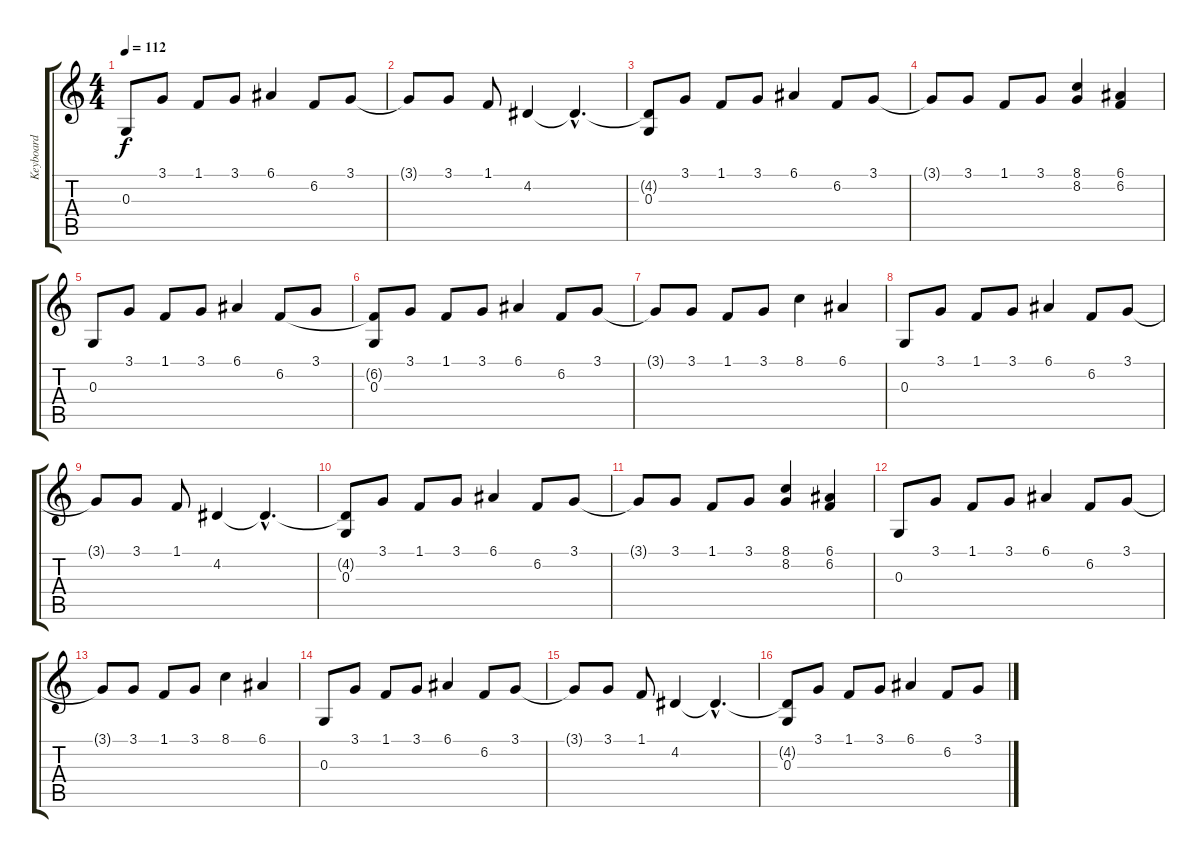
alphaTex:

\track ("Keyboard" "Keyboard") {instrument rockorgan}
\staff {score tabs}
\tuning (E4 B3 G3 D3 A2 E2) {hide}
\ts (4 4)
\tempo 112
\clef g2
\ks c
0.3.8{dy f} 3.1.8 1.1.8 3.1.8 6.1.4 6.2.8 3.1.8 |
3.1{t}.8 3.1.8 1.1.8 4.2.4 4.2{hac t}.4{d} |
(4.2{t} 0.3).8 3.1.8 1.1.8 3.1.8 6.1.4 6.2.8 3.1.8 |
3.1{t}.8 3.1.8 1.1.8 3.1.8 (8.1 8.2).4 (6.1 6.2).4 |
0.3.8 3.1.8 1.1.8 3.1.8 6.1.4 6.2.8 3.1.8 |
(6.2{t} 0.3).8 3.1.8 1.1.8 3.1.8 6.1.4 6.2.8 3.1.8 |
3.1{t}.8 3.1.8 1.1.8 3.1.8 8.1.4 6.1.4 |
0.3.8 3.1.8 1.1.8 3.1.8 6.1.4 6.2.8 3.1.8 |
3.1{t}.8 3.1.8 1.1.8 4.2.4 4.2{hac t}.4{d} |
(4.2{t} 0.3).8 3.1.8 1.1.8 3.1.8 6.1.4 6.2.8 3.1.8 |
3.1{t}.8 3.1.8 1.1.8 3.1.8 (8.1 8.2).4 (6.1 6.2).4 |
0.3.8 3.1.8 1.1.8 3.1.8 6.1.4 6.2.8 3.1.8 |
3.1{t}.8 3.1.8 1.1.8 3.1.8 8.1.4 6.1.4 |
0.3.8 3.1.8 1.1.8 3.1.8 6.1.4 6.2.8 3.1.8 |
3.1{t}.8 3.1.8 1.1.8 4.2.4 4.2{hac t}.4{d} |
(4.2{t} 0.3).8 3.1.8 1.1.8 3.1.8 6.1.4 6.2.8 3.1.8
